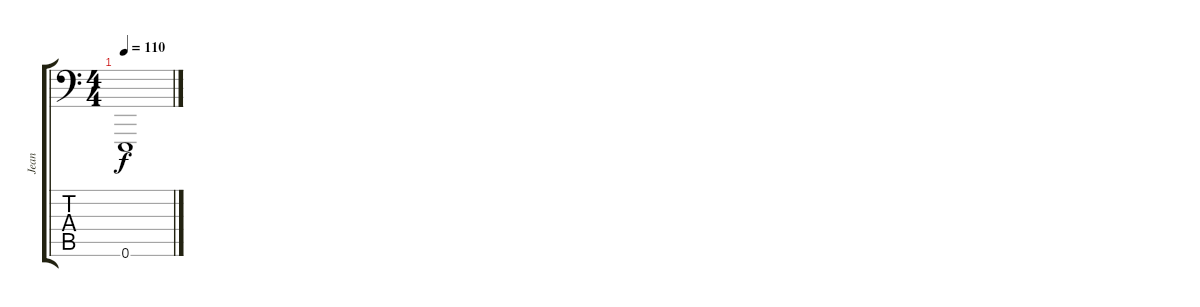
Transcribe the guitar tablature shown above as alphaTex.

\track ("Jean" "Jean") {instrument tremolostrings}
\staff {score tabs}
\tuning (E3 B2 G2 D2 A1 E1) {hide}
\ts (4 4)
\tempo 110
\clef f4
\ks c
0.6{t}.1{dy f}
